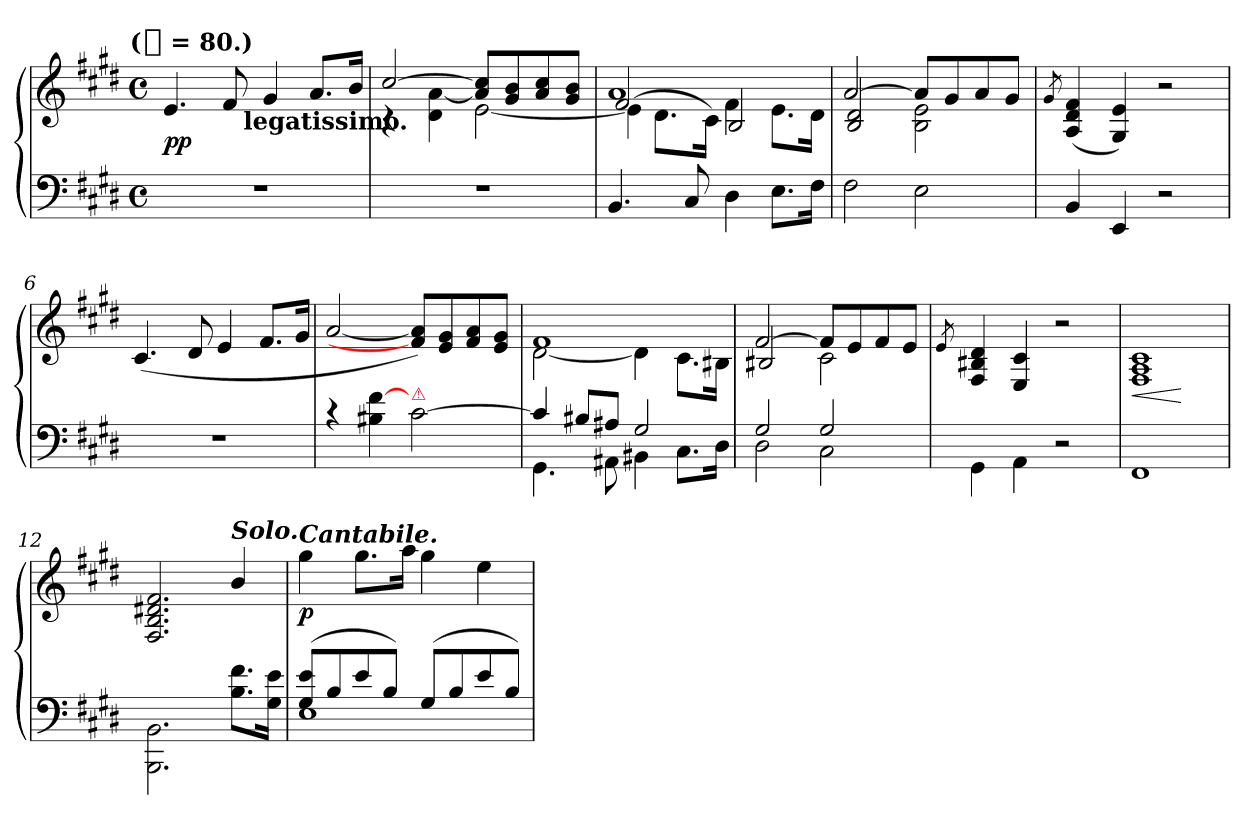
**kern	**kern	**dynam
*part1	*part1	*part1
*staff2	*staff1	*staff1/2
*clefF4	*clefG2	*
*k[f#c#g#d#]	*k[f#c#g#d#]	*
*E:	*E:	*
!!LO:TX:omd:t=([quarter] = 80.)
*M4/4	*M4/4	*
*met(c)	*met(c)	*
*MM80	*MM80	*
=1	=1	=1
!	!LO:TX:a:B:t=Violini con sordini.	!
*	*^	*
1rF	4.e!	4..ryy	pp
.	8f#!	.	.
!	!	!LO:TX:b:B:t=legatissimo.	!
.	.	2ryy	.
.	4g#!	.	.
.	8.a!L	.	.
.	16b!Jk	16ryy	.
=2	=2	=2	=2
1rF	[2cc#!	4rc	.
.	.	4d#! [>4a!	.
.	8a!] 8cc#!]L	[2e!	.
.	8g#! 8b!	.	.
.	8a! 8cc#!	.	.
.	8g#! 8b!J	.	.
=3	=3	=3	=3
*	*	*^	*
4.BB!	1a!	2f#!/	(>4e!\]	.
.	.	.	8.d#!\L	.
8C#!	.	.	.	.
.	.	.	16c#!\Jk)	.
4D#!\	.	4f#!	2B!/	.
8.E!\L	.	8.e!\L	.	.
16F#!\Jk	.	16d#!Jk	.	.
*	*	*v	*v	*
=4	=4	=4	=4
2F#!	[2a!	2B!/ 2d#!/	.
2E!	8a!L]	2B! 2e!	.
.	8g#!	.	.
.	8a!	.	.
.	8g#!J	.	.
*	*v	*v	*
=5	=5	=5
.	8qg#!/	.
4BB!	(4A! 4d#! 4f#!	.
4EE!	4G#! 4e!)	.
2r	2r	.
=6	=6	=6
1rF	(>4.c#!	.
.	8d#!	.
.	4e!	.
.	8.f#!L	.
.	16g#!Jk	.
=7	=7	=7
4rc	[2a!	.
4B#X!\ [>4f#!\	.	.
!LO:TX:a:color=crimson:t=⚠	!	!
[2c#!\	8f#!]/ 8a!]/L)	.
.	8e!/ 8g#!/	.
.	8f#!/ 8a!/	.
.	8e!/ 8g#!/J	.
=8	=8	=8
*^	*^	*
4c#!]	4.GG#!	1f#!	[2d#!	.
8B#X!L	.	.	.	.
8A#X!J	8AA#X!	.	.	.
2G#!	4BB#X!	.	4d#!]	.
.	8.C#!\L	.	8.c#!\L	.
.	16D#!Jk	.	16B#X!Jk	.
=9	=9	=9	=9	=9
2G#!	2D#!	[2f#!	2B#X!/	.
2G#!	2C#!	8f#!L]	2c#!	.
.	.	8e!	.	.
.	.	8f#!	.	.
.	.	8e!J	.	.
*v	*v	*	*	*
*	*v	*v	*
=10	=10	=10
.	8qe!/	.
4GG#!\	4F#!/ 4B#X!/ 4d#!/	.
4AA!\	4E!/ 4c#!/	.
2r	2r	.
=11	=11	=11
1FF#!\	1F#!/ 1A!/ 1c#!/	<
.	.	[ ]
=12	=12	=12
2.BBB!\ 2.BB!\	2.F#!/ 2.B!/ 2.d#X!/ 2.f#!/	]
!	!LO:TX:a:Bi:t=Solo.	!
8.B!\ 8.f#!\L	4b/	.
16G#!\ 16e!\Jk	.	.
=13	=13	=13
*^	*	*
!	!	!LO:TX:a:Bi:t=Cantabile.	!
(<8G# 8eL	1E	4gg#	p
8B	.	.	.
8e	.	8.gg#L	.
8BJ)	.	.	.
.	.	16aaJk	.
(<8G#L	.	4gg#	.
8B	.	.	.
8e	.	4ee	.
8BJ)	.	.	.
*v	*v	*	*
=	=	=
*-	*-	*-
